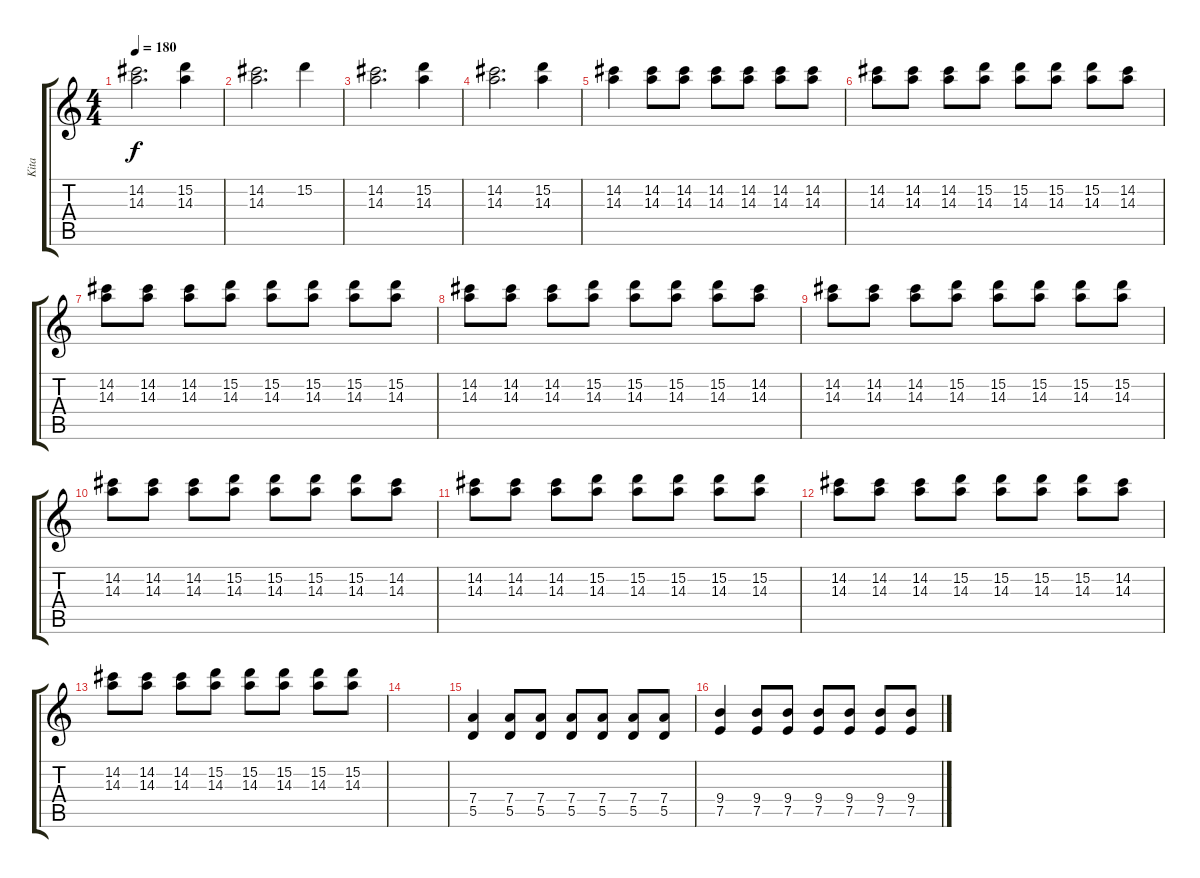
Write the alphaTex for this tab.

\track ("Kita" "Kita") {instrument overdrivenguitar}
\staff {score tabs}
\tuning (E4 B3 G3 D3 A2 E2) {hide}
\ts (4 4)
\tempo 180
\clef g2
\ks c
(14.2{t} 14.3{t}).2{d dy f} (15.2 14.3).4 |
(14.2 14.3).2{d} 15.2.4 |
(14.2 14.3).2{d} (15.2 14.3).4 |
(14.2 14.3).2{d} (15.2 14.3).4 |
(14.2 14.3).4 (14.2 14.3).8 (14.2 14.3).8 (14.2 14.3).8 (14.2 14.3).8 (14.2 14.3).8 (14.2 14.3).8 |
(14.2 14.3).8 (14.2 14.3).8 (14.2 14.3).8 (15.2 14.3).8 (15.2 14.3).8 (15.2 14.3).8 (15.2 14.3).8 (14.2 14.3).8 |
(14.2 14.3).8 (14.2 14.3).8 (14.2 14.3).8 (15.2 14.3).8 (15.2 14.3).8 (15.2 14.3).8 (15.2 14.3).8 (15.2 14.3).8 |
(14.2 14.3).8 (14.2 14.3).8 (14.2 14.3).8 (15.2 14.3).8 (15.2 14.3).8 (15.2 14.3).8 (15.2 14.3).8 (14.2 14.3).8 |
(14.2 14.3).8 (14.2 14.3).8 (14.2 14.3).8 (15.2 14.3).8 (15.2 14.3).8 (15.2 14.3).8 (15.2 14.3).8 (15.2 14.3).8 |
(14.2 14.3).8 (14.2 14.3).8 (14.2 14.3).8 (15.2 14.3).8 (15.2 14.3).8 (15.2 14.3).8 (15.2 14.3).8 (14.2 14.3).8 |
(14.2 14.3).8 (14.2 14.3).8 (14.2 14.3).8 (15.2 14.3).8 (15.2 14.3).8 (15.2 14.3).8 (15.2 14.3).8 (15.2 14.3).8 |
(14.2 14.3).8 (14.2 14.3).8 (14.2 14.3).8 (15.2 14.3).8 (15.2 14.3).8 (15.2 14.3).8 (15.2 14.3).8 (14.2 14.3).8 |
(14.2 14.3).8 (14.2 14.3).8 (14.2 14.3).8 (15.2 14.3).8 (15.2 14.3).8 (15.2 14.3).8 (15.2 14.3).8 (15.2 14.3).8 |
|
(7.4 5.5).4 (7.4 5.5).8 (7.4 5.5).8 (7.4 5.5).8 (7.4 5.5).8 (7.4 5.5).8 (7.4 5.5).8 |
(9.4 7.5).4 (9.4 7.5).8 (9.4 7.5).8 (9.4 7.5).8 (9.4 7.5).8 (9.4 7.5).8 (9.4 7.5).8
